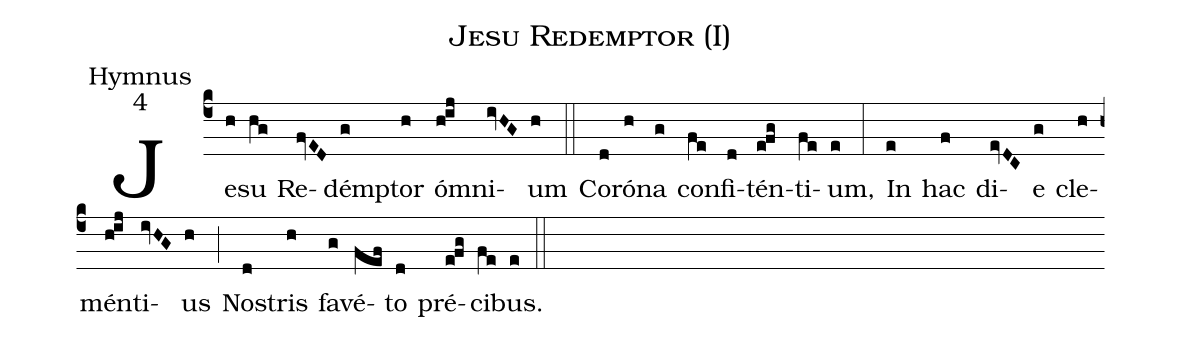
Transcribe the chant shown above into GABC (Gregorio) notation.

name:Jesu Redemptor (I);
office-part:Hymnus;
mode:4;
%%
(c4) Je(h)su(hg) Re(fvED)démp(g)tor(h) ó(h!ij)mni(ivHG)um(h) (::) Co(d)ró(h)na(g) con(fe)fi(d)tén(e!fg)ti(fe)um,(e) (:) In(e) hac(f) di(evDC)e(g) cle(h)mén(h!ij)ti(ivHG)us(h) (;) No(d)stris(h) fa(g)vé(fef)to(d) pré(e!fg)ci(fe)bus.(e) (::)
